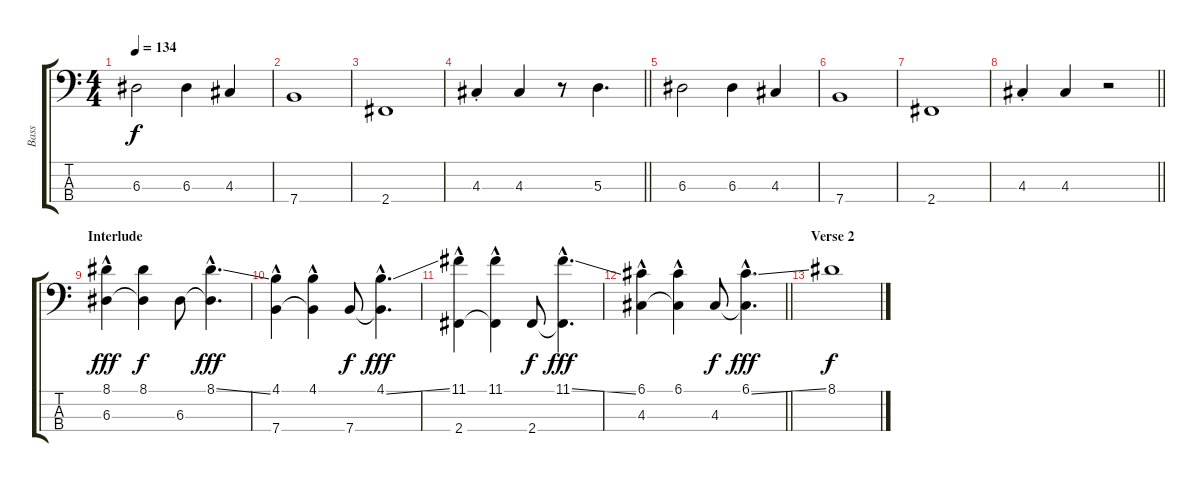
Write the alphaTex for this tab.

\track ("Bass" "Bass") {instrument electricbassfinger}
\staff {score tabs}
\tuning (G2 D2 A1 E1) {hide}
\ts (4 4)
\tempo 134
\clef f4
\ks c
6.3.2{dy f} 6.3.4 4.3.4 |
7.4.1 |
2.4.1 |
\barLineRight lightlight
4.3{st}.4 4.3.4 r.8 5.3.4{d} |
6.3.2 6.3.4 4.3.4 |
7.4.1 |
2.4.1 |
\barLineRight lightlight
4.3{st}.4 4.3.4 r.2 |
\section ("" "Interlude")
(8.1{hac} 6.3).4{dy fff} (8.1 6.3{t}).4{dy f} 6.3.8 (8.1{ss hac} 6.3{t}).4{d dy fff} |
(4.1{hac} 7.4).4 (4.1{hac} 7.4{t}).4 7.4.8{dy f} (4.1{ss hac} 7.4{t}).4{d dy fff} |
(11.1{hac} 2.4).4 (11.1{hac} 2.4{t}).4 2.4.8{dy f} (11.1{ss hac} 2.4{t}).4{d dy fff} |
\barLineRight lightlight
(6.1{hac} 4.3).4 (6.1{hac} 4.3{t}).4 4.3.8{dy f} (6.1{ss hac} 4.3{t}).4{d dy fff} |
\section ("" "Verse 2")
8.1.1{dy f}
